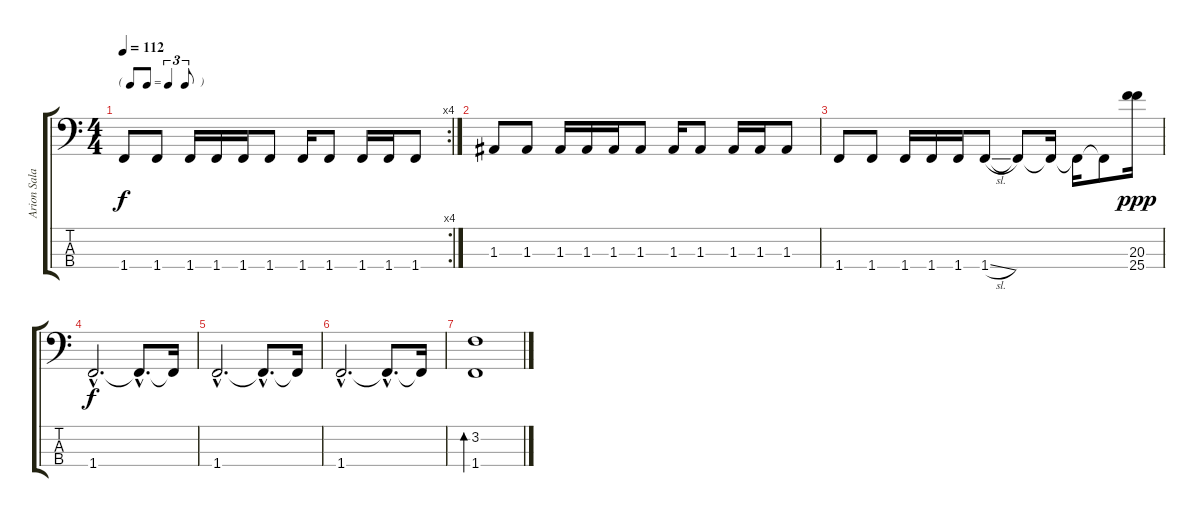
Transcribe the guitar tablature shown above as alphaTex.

\track ("Arion Salazar" "Arion Sala") {instrument electricbasspick}
\staff {score tabs}
\tuning (G2 D2 A1 E1) {hide}
\rc 4
\ts (4 4)
\tf triplet8th
\tempo 112
\clef f4
\ks c
1.4.8{dy f} 1.4.8 1.4.16 1.4.16 1.4.16 1.4.8 1.4.16 1.4.8 1.4.16 1.4.16 1.4.8 |
1.3.8 1.3.8 1.3.16 1.3.16 1.3.16 1.3.8 1.3.16 1.3.8 1.3.16 1.3.16 1.3.8 |
1.4.8 1.4.8 1.4.16 1.4.16 1.4.16 1.4{sl}.8 1.4{t}.8 1.4{t}.16 1.4{t}.16 1.4{t}.8 (20.3 25.4).16{dy ppp} |
1.4{hac}.2{d dy f} 1.4{hac t}.8{d} 1.4{t}.16 |
1.4{hac}.2{d} 1.4{hac t}.8{d} 1.4{t}.16 |
1.4{hac}.2{d} 1.4{hac t}.8{d} 1.4{t}.16 |
(3.2 1.4).1{bd 240}
